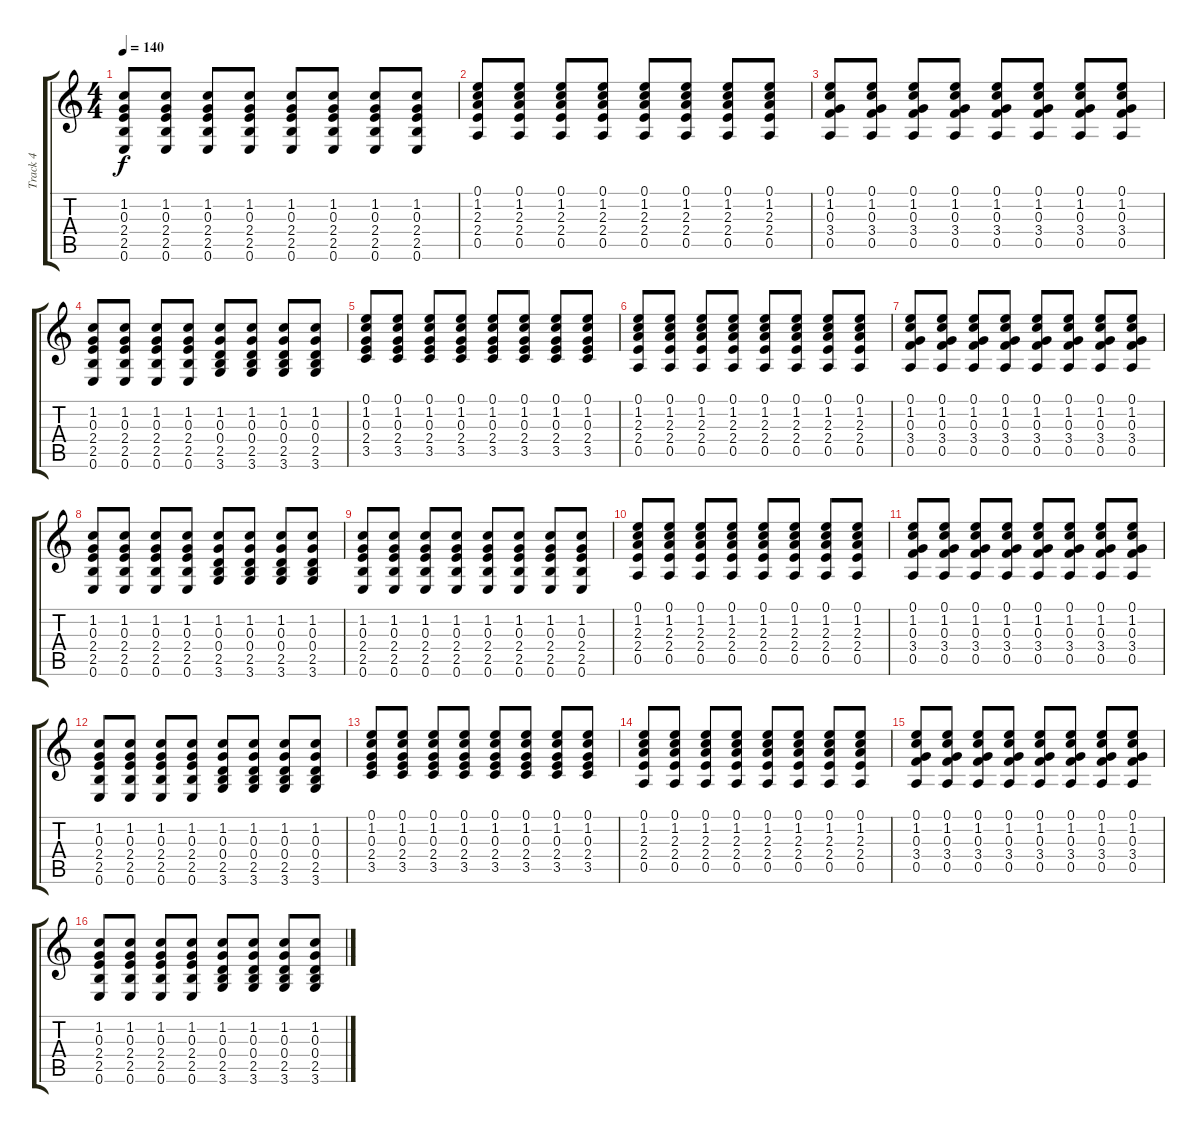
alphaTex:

\track ("Track 4" "Track 4") {instrument overdrivenguitar}
\staff {score tabs}
\tuning (E4 B3 G3 D3 A2 E2) {hide}
\ts (4 4)
\tempo 140
\clef g2
\ks c
(1.2 0.3 2.4 2.5 0.6).8{dy f} (1.2 0.3 2.4 2.5 0.6).8 (1.2 0.3 2.4 2.5 0.6).8 (1.2 0.3 2.4 2.5 0.6).8 (1.2 0.3 2.4 2.5 0.6).8 (1.2 0.3 2.4 2.5 0.6).8 (1.2 0.3 2.4 2.5 0.6).8 (1.2 0.3 2.4 2.5 0.6).8 |
(0.1 1.2 2.3 2.4 0.5).8 (0.1 1.2 2.3 2.4 0.5).8 (0.1 1.2 2.3 2.4 0.5).8 (0.1 1.2 2.3 2.4 0.5).8 (0.1 1.2 2.3 2.4 0.5).8 (0.1 1.2 2.3 2.4 0.5).8 (0.1 1.2 2.3 2.4 0.5).8 (0.1 1.2 2.3 2.4 0.5).8 |
(0.1 1.2 0.3 3.4 0.5).8 (0.1 1.2 0.3 3.4 0.5).8 (0.1 1.2 0.3 3.4 0.5).8 (0.1 1.2 0.3 3.4 0.5).8 (0.1 1.2 0.3 3.4 0.5).8 (0.1 1.2 0.3 3.4 0.5).8 (0.1 1.2 0.3 3.4 0.5).8 (0.1 1.2 0.3 3.4 0.5).8 |
(1.2 0.3 2.4 2.5 0.6).8 (1.2 0.3 2.4 2.5 0.6).8 (1.2 0.3 2.4 2.5 0.6).8 (1.2 0.3 2.4 2.5 0.6).8 (1.2 0.3 0.4 2.5 3.6).8 (1.2 0.3 0.4 2.5 3.6).8 (1.2 0.3 0.4 2.5 3.6).8 (1.2 0.3 0.4 2.5 3.6).8 |
(0.1 1.2 0.3 2.4 3.5).8 (0.1 1.2 0.3 2.4 3.5).8 (0.1 1.2 0.3 2.4 3.5).8 (0.1 1.2 0.3 2.4 3.5).8 (0.1 1.2 0.3 2.4 3.5).8 (0.1 1.2 0.3 2.4 3.5).8 (0.1 1.2 0.3 2.4 3.5).8 (0.1 1.2 0.3 2.4 3.5).8 |
(0.1 1.2 2.3 2.4 0.5).8 (0.1 1.2 2.3 2.4 0.5).8 (0.1 1.2 2.3 2.4 0.5).8 (0.1 1.2 2.3 2.4 0.5).8 (0.1 1.2 2.3 2.4 0.5).8 (0.1 1.2 2.3 2.4 0.5).8 (0.1 1.2 2.3 2.4 0.5).8 (0.1 1.2 2.3 2.4 0.5).8 |
(0.1 1.2 0.3 3.4 0.5).8 (0.1 1.2 0.3 3.4 0.5).8 (0.1 1.2 0.3 3.4 0.5).8 (0.1 1.2 0.3 3.4 0.5).8 (0.1 1.2 0.3 3.4 0.5).8 (0.1 1.2 0.3 3.4 0.5).8 (0.1 1.2 0.3 3.4 0.5).8 (0.1 1.2 0.3 3.4 0.5).8 |
(1.2 0.3 2.4 2.5 0.6).8 (1.2 0.3 2.4 2.5 0.6).8 (1.2 0.3 2.4 2.5 0.6).8 (1.2 0.3 2.4 2.5 0.6).8 (1.2 0.3 0.4 2.5 3.6).8 (1.2 0.3 0.4 2.5 3.6).8 (1.2 0.3 0.4 2.5 3.6).8 (1.2 0.3 0.4 2.5 3.6).8 |
(1.2 0.3 2.4 2.5 0.6).8 (1.2 0.3 2.4 2.5 0.6).8 (1.2 0.3 2.4 2.5 0.6).8 (1.2 0.3 2.4 2.5 0.6).8 (1.2 0.3 2.4 2.5 0.6).8 (1.2 0.3 2.4 2.5 0.6).8 (1.2 0.3 2.4 2.5 0.6).8 (1.2 0.3 2.4 2.5 0.6).8 |
(0.1 1.2 2.3 2.4 0.5).8 (0.1 1.2 2.3 2.4 0.5).8 (0.1 1.2 2.3 2.4 0.5).8 (0.1 1.2 2.3 2.4 0.5).8 (0.1 1.2 2.3 2.4 0.5).8 (0.1 1.2 2.3 2.4 0.5).8 (0.1 1.2 2.3 2.4 0.5).8 (0.1 1.2 2.3 2.4 0.5).8 |
(0.1 1.2 0.3 3.4 0.5).8 (0.1 1.2 0.3 3.4 0.5).8 (0.1 1.2 0.3 3.4 0.5).8 (0.1 1.2 0.3 3.4 0.5).8 (0.1 1.2 0.3 3.4 0.5).8 (0.1 1.2 0.3 3.4 0.5).8 (0.1 1.2 0.3 3.4 0.5).8 (0.1 1.2 0.3 3.4 0.5).8 |
(1.2 0.3 2.4 2.5 0.6).8 (1.2 0.3 2.4 2.5 0.6).8 (1.2 0.3 2.4 2.5 0.6).8 (1.2 0.3 2.4 2.5 0.6).8 (1.2 0.3 0.4 2.5 3.6).8 (1.2 0.3 0.4 2.5 3.6).8 (1.2 0.3 0.4 2.5 3.6).8 (1.2 0.3 0.4 2.5 3.6).8 |
(0.1 1.2 0.3 2.4 3.5).8 (0.1 1.2 0.3 2.4 3.5).8 (0.1 1.2 0.3 2.4 3.5).8 (0.1 1.2 0.3 2.4 3.5).8 (0.1 1.2 0.3 2.4 3.5).8 (0.1 1.2 0.3 2.4 3.5).8 (0.1 1.2 0.3 2.4 3.5).8 (0.1 1.2 0.3 2.4 3.5).8 |
(0.1 1.2 2.3 2.4 0.5).8 (0.1 1.2 2.3 2.4 0.5).8 (0.1 1.2 2.3 2.4 0.5).8 (0.1 1.2 2.3 2.4 0.5).8 (0.1 1.2 2.3 2.4 0.5).8 (0.1 1.2 2.3 2.4 0.5).8 (0.1 1.2 2.3 2.4 0.5).8 (0.1 1.2 2.3 2.4 0.5).8 |
(0.1 1.2 0.3 3.4 0.5).8 (0.1 1.2 0.3 3.4 0.5).8 (0.1 1.2 0.3 3.4 0.5).8 (0.1 1.2 0.3 3.4 0.5).8 (0.1 1.2 0.3 3.4 0.5).8 (0.1 1.2 0.3 3.4 0.5).8 (0.1 1.2 0.3 3.4 0.5).8 (0.1 1.2 0.3 3.4 0.5).8 |
(1.2 0.3 2.4 2.5 0.6).8 (1.2 0.3 2.4 2.5 0.6).8 (1.2 0.3 2.4 2.5 0.6).8 (1.2 0.3 2.4 2.5 0.6).8 (1.2 0.3 0.4 2.5 3.6).8 (1.2 0.3 0.4 2.5 3.6).8 (1.2 0.3 0.4 2.5 3.6).8 (1.2 0.3 0.4 2.5 3.6).8
